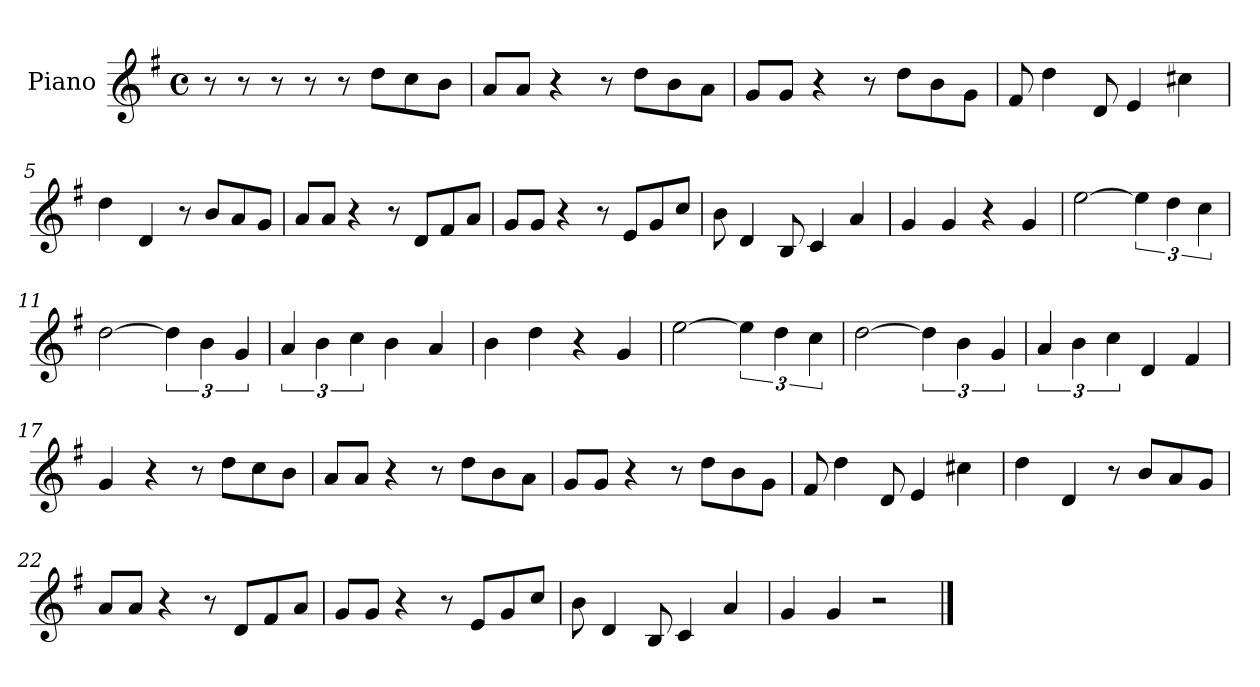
**kern
*part1
*staff1
*I"Piano
*I'Pno
*clefG2
*k[f#]
*G:
*M4/4
*met(c)
=1
8r
8r
8r
8r
8r
8dd\L
8cc\
8b\J
=2
8a/L
8a/J
4r
8r
8dd\L
8b\
8a\J
=3
8g/L
8g/J
4r
8r
8dd\L
8b\
8g\J
=4
8f#/
4dd\
8d/
4e/
4cc#X\
=5
4dd\
4d/
8r
8b/L
8a/
8g/J
=6
8a/L
8a/J
4r
8r
8d/L
8f#/
8a/J
=7
8g/L
8g/J
4r
8r
8e/L
8g/
8cc/J
=8
8b\
4d/
8B/
4c/
4a/
=9
4g/
4g/
4r
4g/
=10
[2ee\
6ee\]
6dd\
6cc\
=11
[2dd\
6dd\]
6b\
6g/
=12
6a/
6b\
6cc\
4b\
4a/
=13
4b\
4dd\
4r
4g/
=14
[2ee\
6ee\]
6dd\
6cc\
=15
[2dd\
6dd\]
6b\
6g/
=16
6a/
6b\
6cc\
4d/
4f#/
=17
4g/
4r
8r
8dd\L
8cc\
8b\J
=18
8a/L
8a/J
4r
8r
8dd\L
8b\
8a\J
=19
8g/L
8g/J
4r
8r
8dd\L
8b\
8g\J
=20
8f#/
4dd\
8d/
4e/
4cc#X\
=21
4dd\
4d/
8r
8b/L
8a/
8g/J
=22
8a/L
8a/J
4r
8r
8d/L
8f#/
8a/J
=23
8g/L
8g/J
4r
8r
8e/L
8g/
8cc/J
=24
8b\
4d/
8B/
4c/
4a/
=25
4g/
4g/
2r
==
*-
